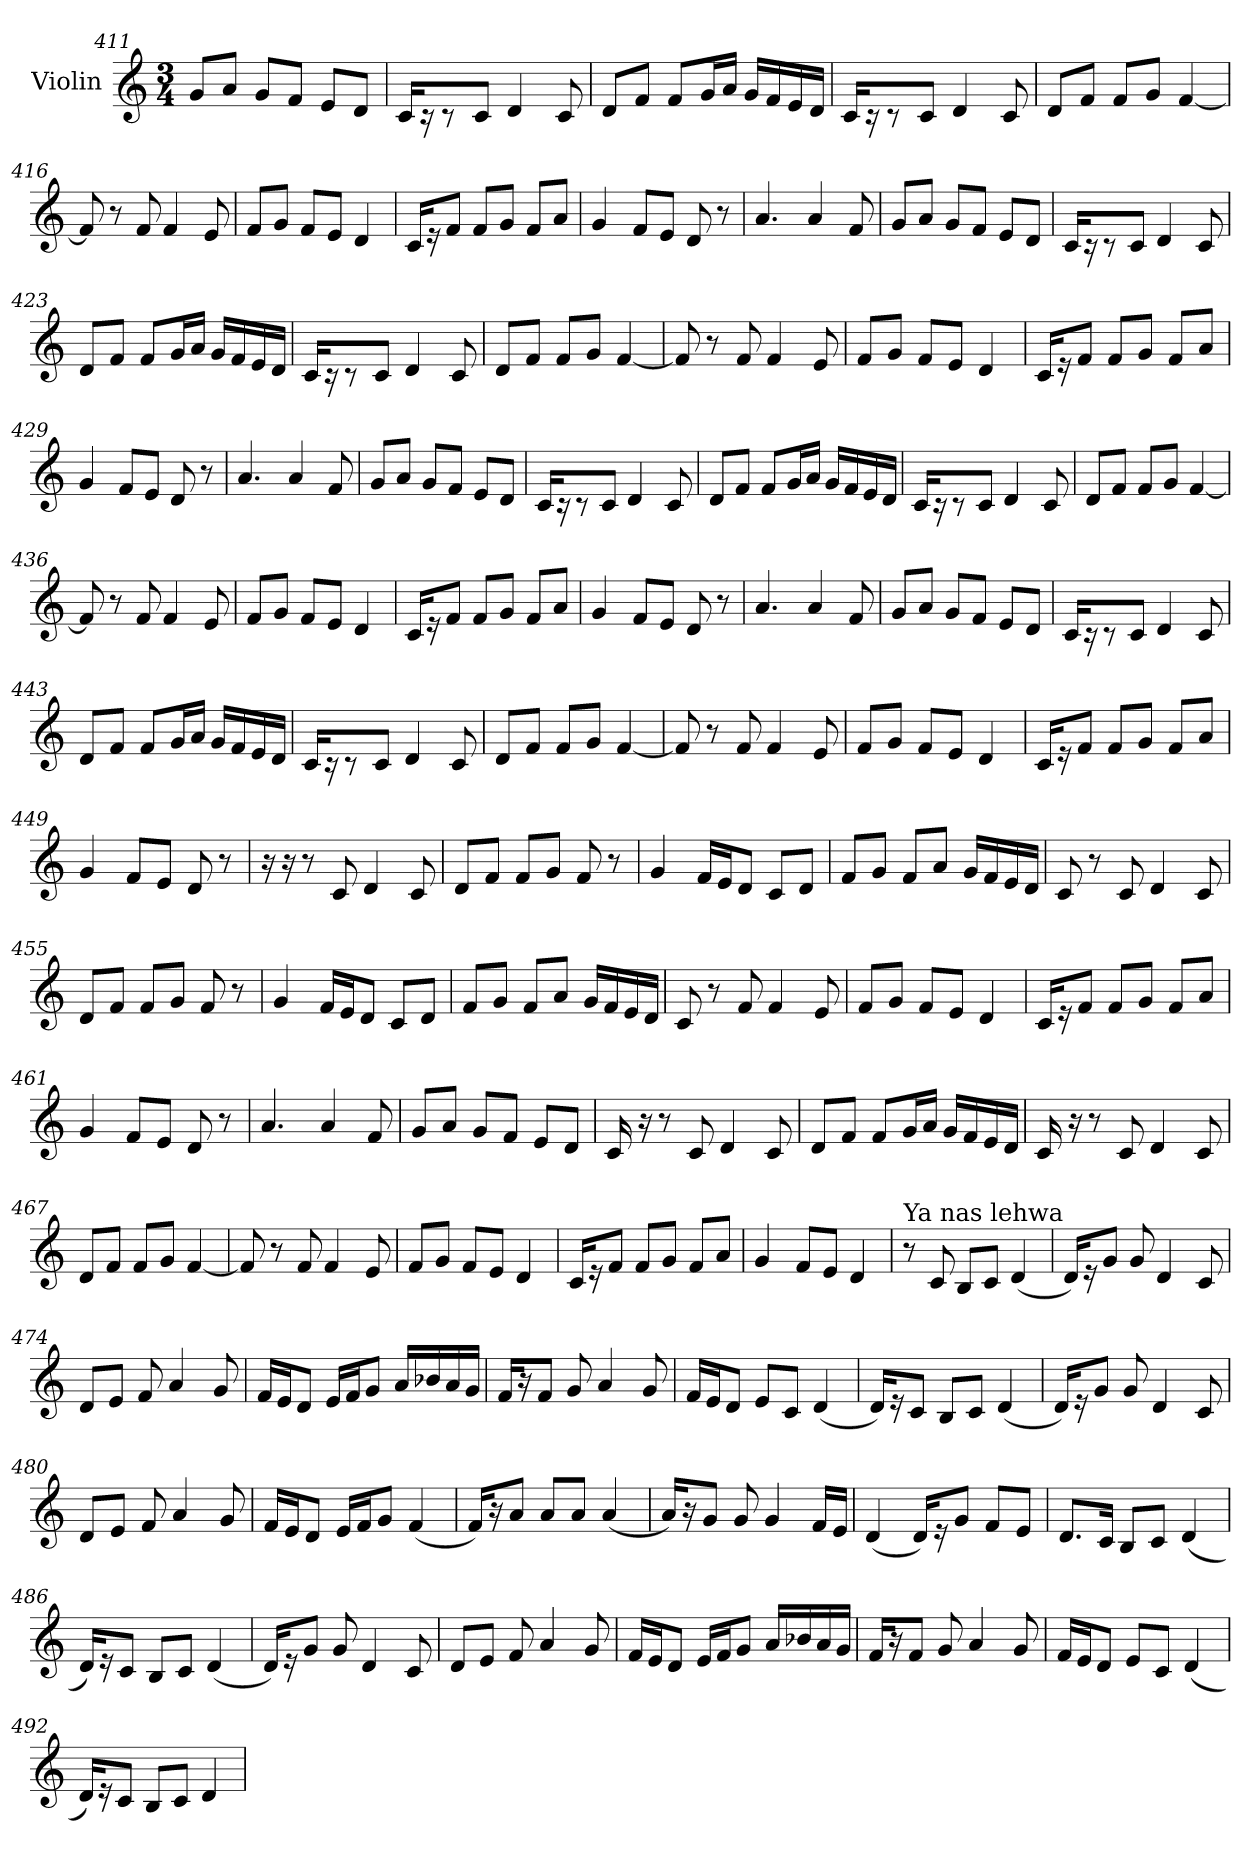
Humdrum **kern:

**kern
*part1
*staff1
*I"Violin
!!LO:LB:g=z
*clefG2
*k[]
*C:
*M3/4
=411
8gi/L
8ai/J
8gi/L
8fi/J
8ei/L
8di/J
=412
16ci/KL
16r
8r
8c/J
4d/
8c/
=413
8d/L
8f/J
8fi/L
16gi/L
16ai/JJ
16gi/LL
16fi/
16ei/
16di/JJ
=414
16ci/KL
16r
8r
8c/J
4d/
8c/
=415
8d/L
8f/J
8fi/L
8gi/J
[4fi/
!!LO:LB:g=z
=416
8f/]
8r
8f/
4f/
8ei/
=417
8fi/L
8gi/J
8fi/L
8ei/J
4di/
=418
16ci/KL
16r
8f/J
8fi/L
8gi/J
8fi/L
8ai/J
=419
4gi/
8fi/L
8ei/J
8di/
8r
=420
4.a/
4a/
8fi/
=421
8gi/L
8ai/J
8gi/L
8fi/J
8ei/L
8di/J
!!LO:PB:g=z
=422
16ci/KL
16r
8r
8c/J
4d/
8c/
=423
8d/L
8f/J
8fi/L
16gi/L
16ai/JJ
16gi/LL
16fi/
16ei/
16di/JJ
=424
16ci/KL
16r
8r
8c/J
4d/
8c/
=425
8d/L
8f/J
8fi/L
8gi/J
[4fi/
=426
8f/]
8r
8f/
4f/
8ei/
=427
8fi/L
8gi/J
8fi/L
8ei/J
4di/
!!LO:LB:g=z
=428
16ci/KL
16r
8f/J
8fi/L
8gi/J
8fi/L
8ai/J
=429
4gi/
8fi/L
8ei/J
8di/
8r
=430
4.a/
4a/
8fi/
=431
8gi/L
8ai/J
8gi/L
8fi/J
8ei/L
8di/J
=432
16ci/KL
16r
8r
8c/J
4d/
8c/
=433
8d/L
8f/J
8fi/L
16gi/L
16ai/JJ
16gi/LL
16fi/
16ei/
16di/JJ
!!LO:LB:g=z
=434
16ci/KL
16r
8r
8c/J
4d/
8c/
=435
8d/L
8f/J
8fi/L
8gi/J
[4fi/
=436
8f/]
8r
8f/
4f/
8ei/
=437
8fi/L
8gi/J
8fi/L
8ei/J
4di/
=438
16ci/KL
16r
8f/J
8fi/L
8gi/J
8fi/L
8ai/J
=439
4gi/
8fi/L
8ei/J
8di/
8r
!!LO:LB:g=z
=440
4.a/
4a/
8fi/
=441
8gi/L
8ai/J
8gi/L
8fi/J
8ei/L
8di/J
=442
16ci/KL
16r
8r
8c/J
4d/
8c/
=443
8d/L
8f/J
8fi/L
16gi/L
16ai/JJ
16gi/LL
16fi/
16ei/
16di/JJ
=444
16ci/KL
16r
8r
8c/J
4d/
8c/
=445
8d/L
8f/J
8fi/L
8gi/J
[4fi/
!!LO:LB:g=z
=446
8f/]
8r
8f/
4f/
8ei/
=447
8fi/L
8gi/J
8fi/L
8ei/J
4di/
=448
16ci/KL
16r
8f/J
8fi/L
8gi/J
8fi/L
8ai/J
=449
4gi/
8fi/L
8ei/J
8di/
8r
=450
16r
16r
8r
8c/
4d/
8c/
=451
8d/L
8f/J
8fi/L
8gi/J
8fi/
8r
!!LO:LB:g=z
=452
4gi/
16fi/LL
16ei/J
8di/J
8ci/L
8d/J
=453
8fi/L
8gi/J
8fi/L
8ai/J
16gi/LL
16fi/
16ei/
16di/JJ
=454
8ci/
8r
8c/
4d/
8c/
=455
8d/L
8f/J
8fi/L
8gi/J
8fi/
8r
=456
4gi/
16fi/LL
16ei/J
8di/J
8ci/L
8d/J
!!LO:LB:g=z
=457
8fi/L
8gi/J
8fi/L
8ai/J
16gi/LL
16fi/
16ei/
16di/JJ
=458
8ci/
8r
8f/
4f/
8ei/
=459
8fi/L
8gi/J
8fi/L
8ei/J
4di/
=460
16ci/KL
16r
8f/J
8fi/L
8gi/J
8fi/L
8ai/J
=461
4gi/
8fi/L
8ei/J
8di/
8r
=462
4.a/
4a/
8fi/
!!LO:LB:g=z
=463
8gi/L
8ai/J
8gi/L
8fi/J
8ei/L
8di/J
=464
16ci/
16r
8r
8c/
4d/
8c/
=465
8d/L
8f/J
8fi/L
16gi/L
16ai/JJ
16gi/LL
16fi/
16ei/
16di/JJ
=466
16ci/
16r
8r
8c/
4d/
8c/
=467
8d/L
8f/J
8fi/L
8gi/J
[4fi/
!!LO:PB:g=z
=468
8f/]
8r
8f/
4f/
8ei/
=469
8fi/L
8gi/J
8fi/L
8ei/J
4di/
=470
16ci/KL
16r
8f/J
8fi/L
8gi/J
8fi/L
8ai/J
=471
4gi/
8fi/L
8ei/J
4di/
=472
!LO:TX:a:t=Ya nas lehwa
8r
8c/
8B/L
8c/J
(<4d/
=473
16d/KL)
16r
8g/J
8g/
4d/
8ci/
!!LO:LB:g=z
=474
8di/L
8ei/J
8fi/
4ai/
8gi/
=475
16fi/LL
16ei/J
8di/J
16ei/LL
16fi/J
8gi/J
16ai/LL
16b-Xi/
16ai/
16gi/JJ
=476
16fi/KL
16r
8fi/J
8gi/
4ai/
8gi/
=477
16fi/LL
16ei/J
8di/J
8e/L
8c/J
(<4d/
=478
16d/KL)
16r
8c/J
8B/L
8c/J
(<4d/
!!LO:LB:g=z
=479
16d/KL)
16r
8g/J
8g/
4d/
8ci/
=480
8di/L
8ei/J
8fi/
4ai/
8gi/
=481
16fi/LL
16ei/J
8di/J
16ei/LL
16fi/J
8gi/J
(<4fi/
=482
16f/KL)
16r
8a/J
8a/L
8a/J
(<4a/
=483
16a/KL)
16r
8gi/J
8gi/
4gi/
16fi/LL
16ei/JJ
=484
(<4di/
16d/KL)
16r
8gi/J
8fi/L
8ei/J
!!LO:LB:g=z
=485
8.di/L
16ci/Jk
8B/L
8c/J
(<4d/
=486
16d/KL)
16r
8c/J
8B/L
8c/J
(<4d/
=487
16d/KL)
16r
8g/J
8g/
4d/
8ci/
=488
8di/L
8ei/J
8fi/
4ai/
8gi/
=489
16fi/LL
16ei/J
8di/J
16ei/LL
16fi/J
8gi/J
16ai/LL
16b-Xi/
16ai/
16gi/JJ
!!LO:LB:g=z
=490
16fi/KL
16r
8fi/J
8gi/
4ai/
8gi/
=491
16fi/LL
16ei/J
8di/J
8e/L
8c/J
(<4d/
=492
16d/KL)
16r
8c/J
8B/L
8c/J
4d/
=
*-
